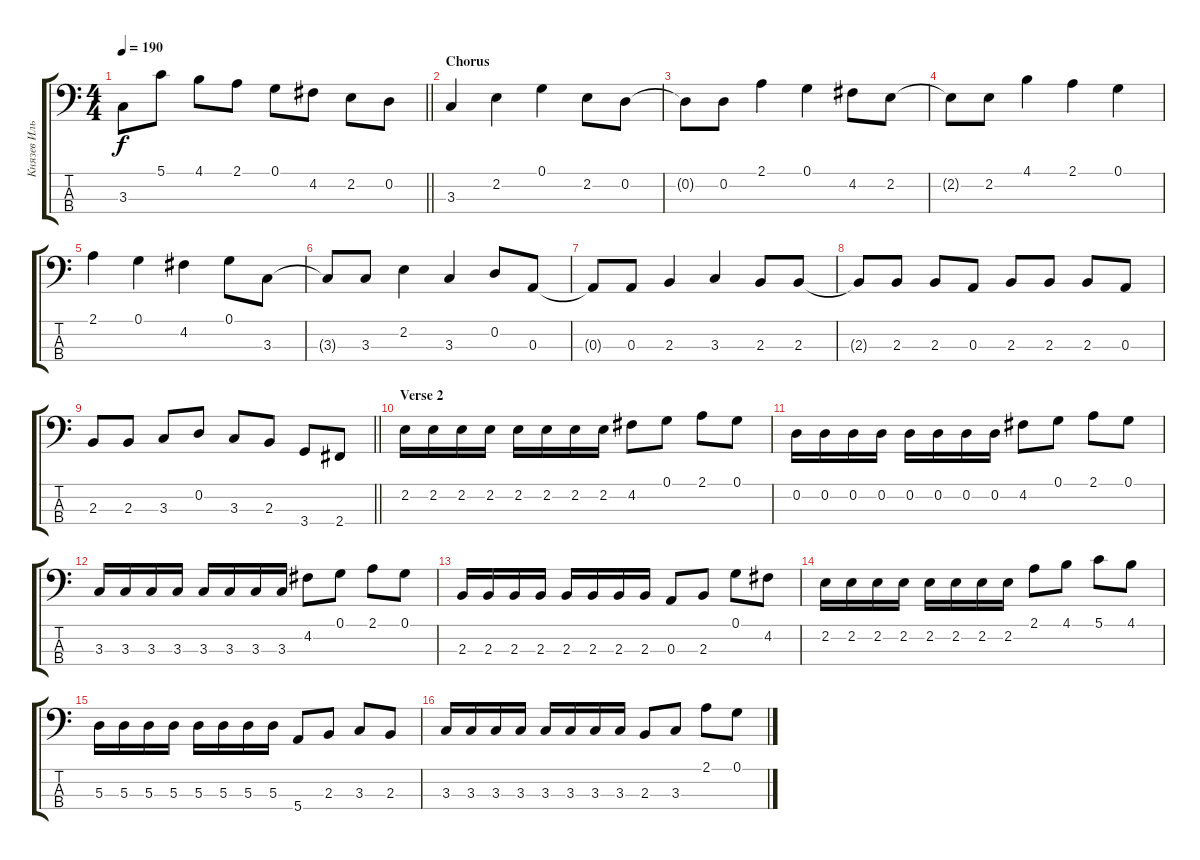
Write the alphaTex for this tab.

\track ("Князев Илья" "Князев Иль") {instrument electricbasspick}
\staff {score tabs}
\tuning (G2 D2 A1 E1) {hide}
\ts (4 4)
\tempo 190
\clef f4
\barLineRight lightlight
\ks c
3.3.8{dy f} 5.1.8 4.1.8 2.1.8 0.1.8 4.2.8 2.2.8 0.2.8 |
\section ("" "Chorus")
3.3.4 2.2.4 0.1.4 2.2.8 0.2.8 |
0.2{t}.8 0.2.8 2.1.4 0.1.4 4.2.8 2.2.8 |
2.2{t}.8 2.2.8 4.1.4 2.1.4 0.1.4 |
2.1.4 0.1.4 4.2.4 0.1.8 3.3.8 |
3.3{t}.8 3.3.8 2.2.4 3.3.4 0.2.8 0.3.8 |
0.3{t}.8 0.3.8 2.3.4 3.3.4 2.3.8 2.3.8 |
2.3{t}.8 2.3.8 2.3.8 0.3.8 2.3.8 2.3.8 2.3.8 0.3.8 |
\barLineRight lightlight
2.3.8 2.3.8 3.3.8 0.2.8 3.3.8 2.3.8 3.4.8 2.4.8 |
\section ("" "Verse 2")
2.2.16 2.2.16 2.2.16 2.2.16 2.2.16 2.2.16 2.2.16 2.2.16 4.2.8 0.1.8 2.1.8 0.1.8 |
0.2.16 0.2.16 0.2.16 0.2.16 0.2.16 0.2.16 0.2.16 0.2.16 4.2.8 0.1.8 2.1.8 0.1.8 |
3.3.16 3.3.16 3.3.16 3.3.16 3.3.16 3.3.16 3.3.16 3.3.16 4.2.8 0.1.8 2.1.8 0.1.8 |
2.3.16 2.3.16 2.3.16 2.3.16 2.3.16 2.3.16 2.3.16 2.3.16 0.3.8 2.3.8 0.1.8 4.2.8 |
2.2.16 2.2.16 2.2.16 2.2.16 2.2.16 2.2.16 2.2.16 2.2.16 2.1.8 4.1.8 5.1.8 4.1.8 |
5.3.16 5.3.16 5.3.16 5.3.16 5.3.16 5.3.16 5.3.16 5.3.16 5.4.8 2.3.8 3.3.8 2.3.8 |
3.3.16 3.3.16 3.3.16 3.3.16 3.3.16 3.3.16 3.3.16 3.3.16 2.3.8 3.3.8 2.1.8 0.1.8
